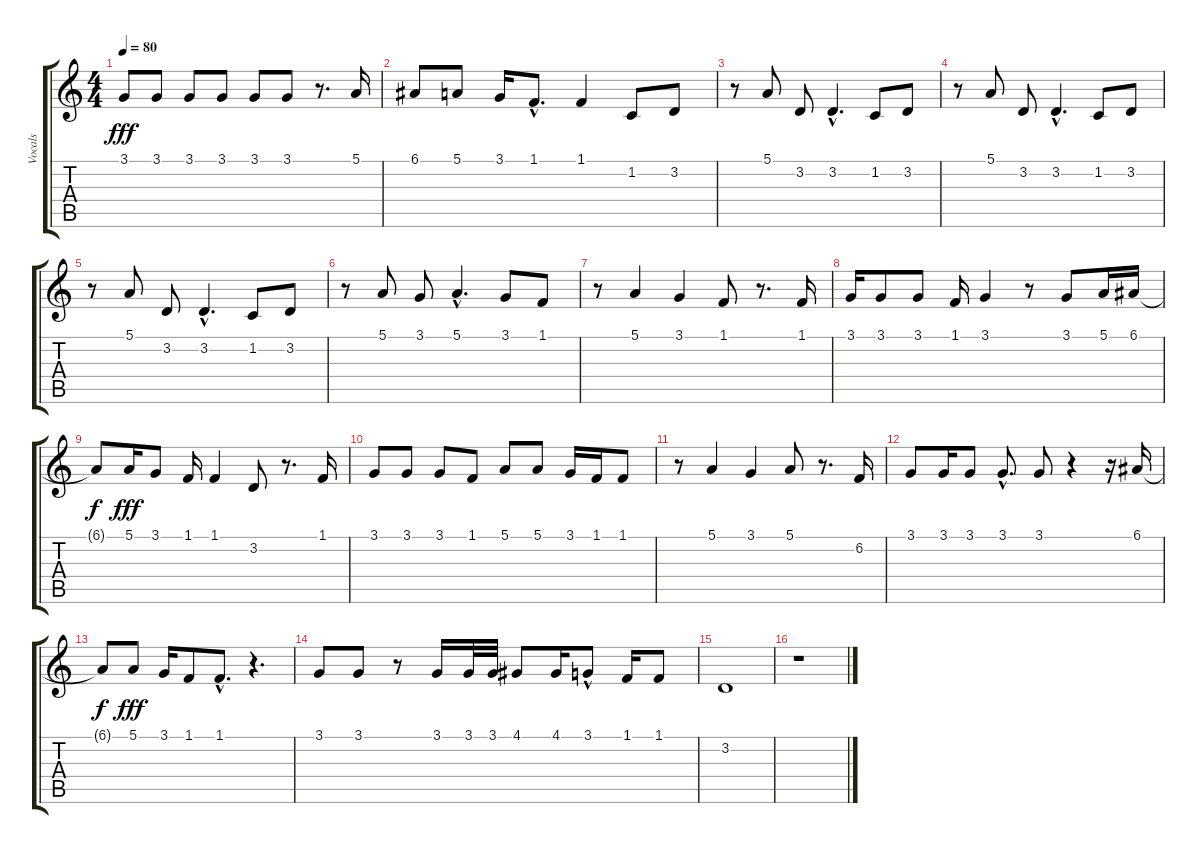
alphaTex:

\track ("Vocals" "Vocals") {instrument altosax}
\staff {score tabs}
\tuning (E4 B3 G3 D3 A2 E2) {hide}
\ts (4 4)
\tempo 80
\clef g2
\ks c
3.1.8{dy fff} 3.1.8 3.1.8 3.1.8 3.1.8 3.1.8 r.8{d} 5.1.16 |
6.1.8 5.1.8 3.1.16 1.1{hac}.8{d} 1.1.4 1.2.8 3.2.8 |
r.8 5.1.8 3.2.8 3.2{hac}.4{d} 1.2.8 3.2.8 |
r.8 5.1.8 3.2.8 3.2{hac}.4{d} 1.2.8 3.2.8 |
r.8 5.1.8 3.2.8 3.2{hac}.4{d} 1.2.8 3.2.8 |
r.8 5.1.8 3.1.8 5.1{hac}.4{d} 3.1.8 1.1.8 |
r.8 5.1.4 3.1.4 1.1.8 r.8{d} 1.1.16 |
3.1.16 3.1.8 3.1.8 1.1.16 3.1.4 r.8 3.1.8 5.1.16 6.1.16 |
6.1{t}.8{dy f} 5.1.16{dy fff} 3.1.8 1.1.16 1.1.4 3.2.8 r.8{d} 1.1.16 |
3.1.8 3.1.8 3.1.8 1.1.8 5.1.8 5.1.8 3.1.16 1.1.16 1.1.8 |
r.8 5.1.4 3.1.4 5.1.8 r.8{d} 6.2.16 |
3.1.8 3.1.16 3.1.8 3.1{hac}.8{d} 3.1.8 r.4 r.16 6.1.16 |
6.1{t}.8{dy f} 5.1.8{dy fff} 3.1.16 1.1.8 1.1{hac}.8{d} r.4{d} |
3.1.8 3.1.8 r.8 3.1.16 3.1.32 3.1.32 4.1.8 4.1.16 3.1{hac}.8 1.1.16 1.1.8 |
3.2.1 |
r.1
